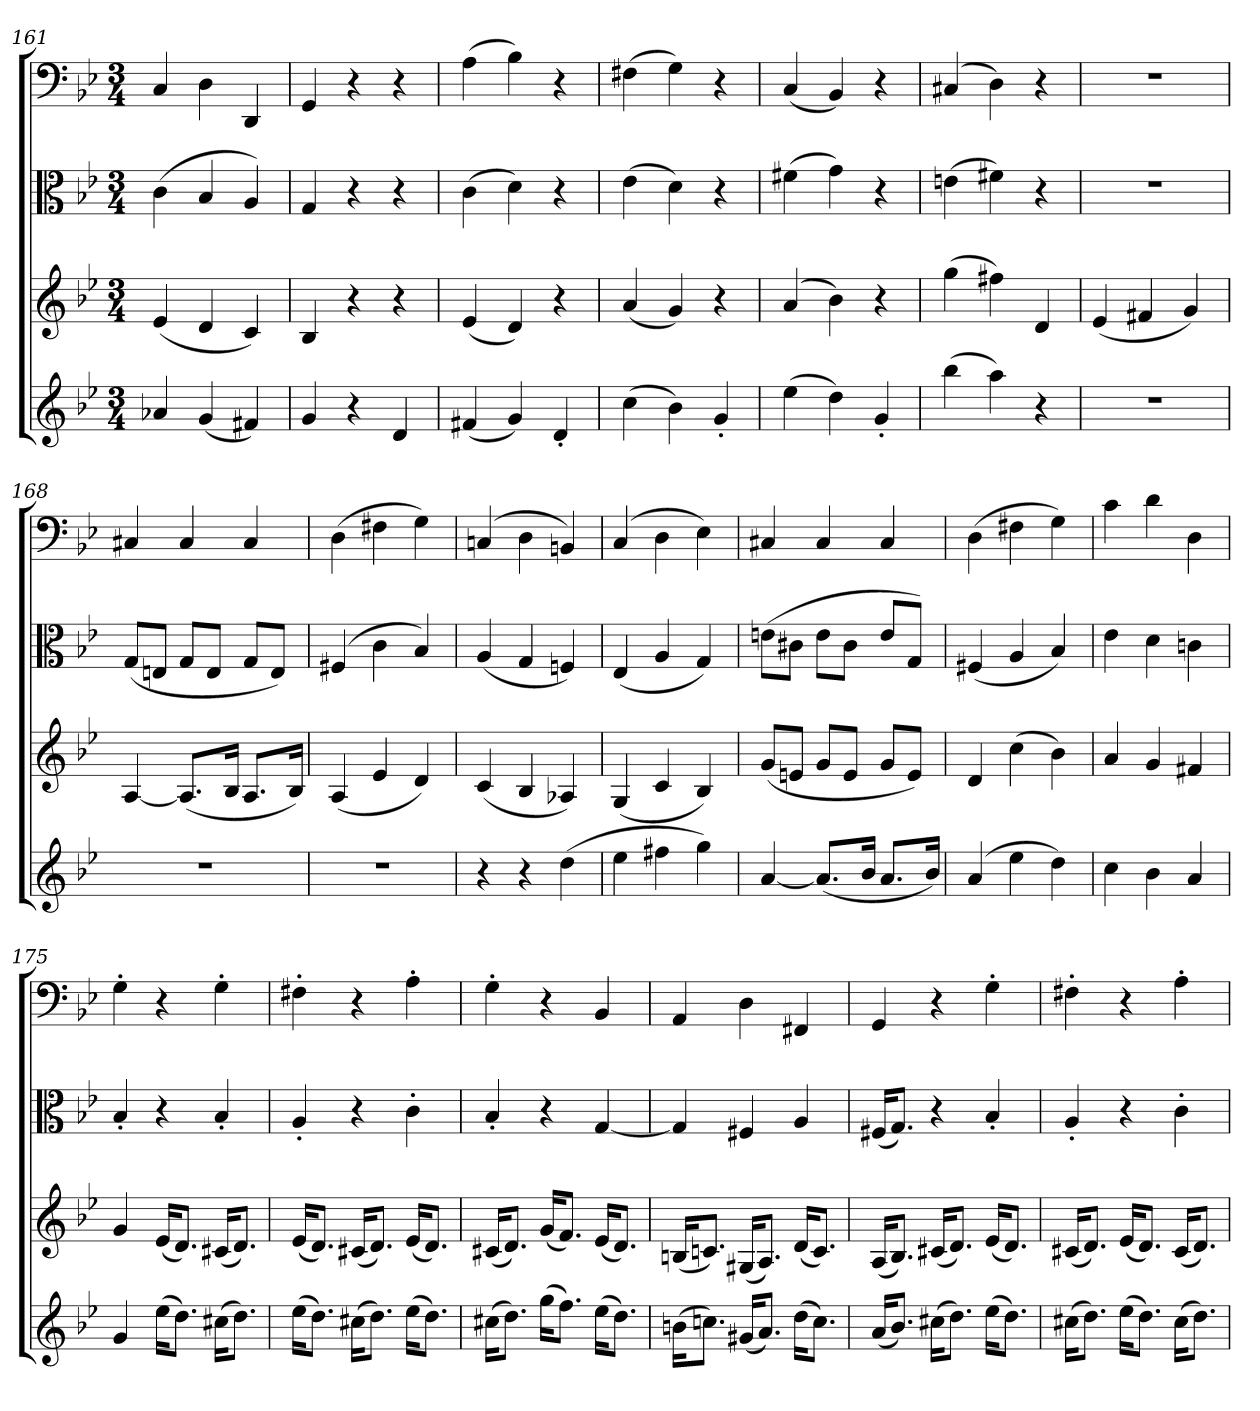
**kern	**kern	**kern	**kern
*part4	*part3	*part2	*part1
*staff4	*staff3	*staff2	*staff1
*clefG2	*clefG2	*clefC3	*clefF4
*k[b-e-]	*k[b-e-]	*k[b-e-]	*k[b-e-]
*g:	*g:	*g:	*g:
*M3/4	*M3/4	*M3/4	*M3/4
=161	=161	=161	=161
4a-X	(4e-	(4c	4C
(4g	4d	4B-	4D
4f#X)	4c)	4A)	4DD
=162	=162	=162	=162
4g	4B-	4G	4GG
4r	4r	4r	4r
4d	4r	4r	4r
=163	=163	=163	=163
(4f#X	(4e-	(4c	(4A
4g)	4d)	4d)	4B-)
4d'	4r	4r	4r
=164	=164	=164	=164
(4cc	(4a	(4e-	(4F#X
4b-)	4g)	4d)	4G)
4g'	4r	4r	4r
=165	=165	=165	=165
(4ee-	(4a	(4f#X	(4C
4dd)	4b-)	4g)	4BB-)
4g'	4r	4r	4r
=166	=166	=166	=166
(4bb-	(4gg	(4en	(4C#X
4aa)	4ff#X)	4f#X)	4D)
4r	4d	4r	4r
=167	=167	=167	=167
2.r	(4e-	2.r	2.r
.	4f#X	.	.
.	4g)	.	.
=168	=168	=168	=168
2.r	[4A	(8G/L	4C#X
.	.	8En/J	.
.	(8.A/L]	8G/L	4C#
.	.	8E/J	.
.	16B-/Jk	.	.
.	8.A/L	8G/L	4C#
.	.	8E/J)	.
.	16B-/Jk)	.	.
=169	=169	=169	=169
2.r	(4A	(4F#X	(4D
.	4e-	4c	4F#X
.	4d)	4B-)	4G)
=170	=170	=170	=170
4r	(4c	(4A	(4Cn
4r	4B-	4G	4D
(4dd	4A-X)	4Fn)	4BBn)
=171	=171	=171	=171
4ee-	(4G	(4E-	(4C
4ff#X	4c	4A	4D
4gg)	4B-)	4G)	4E-)
=172	=172	=172	=172
[4a	(8g/L	(8en\L	4C#X
.	8en/J	8c#X\J	.
(8.a/L]	8g/L	8e\L	4C#
.	8e/J	8c#\J	.
16b-/Jk	.	.	.
8.a/L	8g/L	8e/L	4C#
.	8e/J)	8G/J)	.
16b-/Jk)	.	.	.
=173	=173	=173	=173
(4a	4d	(4F#X	(4D
4ee-	(4cc	4A	4F#X
4dd)	4b-)	4B-)	4G)
=174	=174	=174	=174
4cc	4a	4e-	4c
4b-	4g	4d	4d
4a	4f#X	4cn	4D
=175	=175	=175	=175
4g	4g	4B-'	4G'
(16ee-\KL	(16e-/KL	4r	4r
8.dd\J)	8.d/J)	.	.
(16cc#X\KL	(16c#X/KL	4B-'	4G'
8.dd\J)	8.d/J)	.	.
=176	=176	=176	=176
(16ee-\KL	(16e-/KL	4A'	4F#X'
8.dd\J)	8.d/J)	.	.
(16cc#X\KL	(16c#X/KL	4r	4r
8.dd\J)	8.d/J)	.	.
(16ee-\KL	(16e-/KL	4c'	4A'
8.dd\J)	8.d/J)	.	.
=177	=177	=177	=177
(16cc#X\KL	(16c#X/KL	4B-'	4G'
8.dd\J)	8.d/J)	.	.
(16gg\KL	(16g/KL	4r	4r
8.ff\J)	8.f/J)	.	.
(16ee-\KL	(16e-/KL	[4G	4BB-
8.dd\J)	8.d/J)	.	.
=178	=178	=178	=178
(16bn\KL	(16Bn/KL	4G]	4AA
8.ccn\J)	8.cn/J)	.	.
(16g#X/KL	(16G#X/KL	4F#X	4D
8.a/J)	8.A/J)	.	.
(16dd\KL	(16d/KL	4A	4FF#X
8.cc\J)	8.c/J)	.	.
=179	=179	=179	=179
(16a/KL	(16A/KL	(16F#X/KL	4GG
8.b-/J)	8.B-/J)	8.G/J)	.
(16cc#X\KL	(16c#X/KL	4r	4r
8.dd\J)	8.d/J)	.	.
(16ee-\KL	(16e-/KL	4B-'	4G'
8.dd\J)	8.d/J)	.	.
=180	=180	=180	=180
(16cc#X\KL	(16c#X/KL	4A'	4F#X'
8.dd\J)	8.d/J)	.	.
(16ee-\KL	(16e-/KL	4r	4r
8.dd\J)	8.d/J)	.	.
(16cc#\KL	(16c#/KL	4c'	4A'
8.dd\J)	8.d/J)	.	.
=	=	=	=
*-	*-	*-	*-
